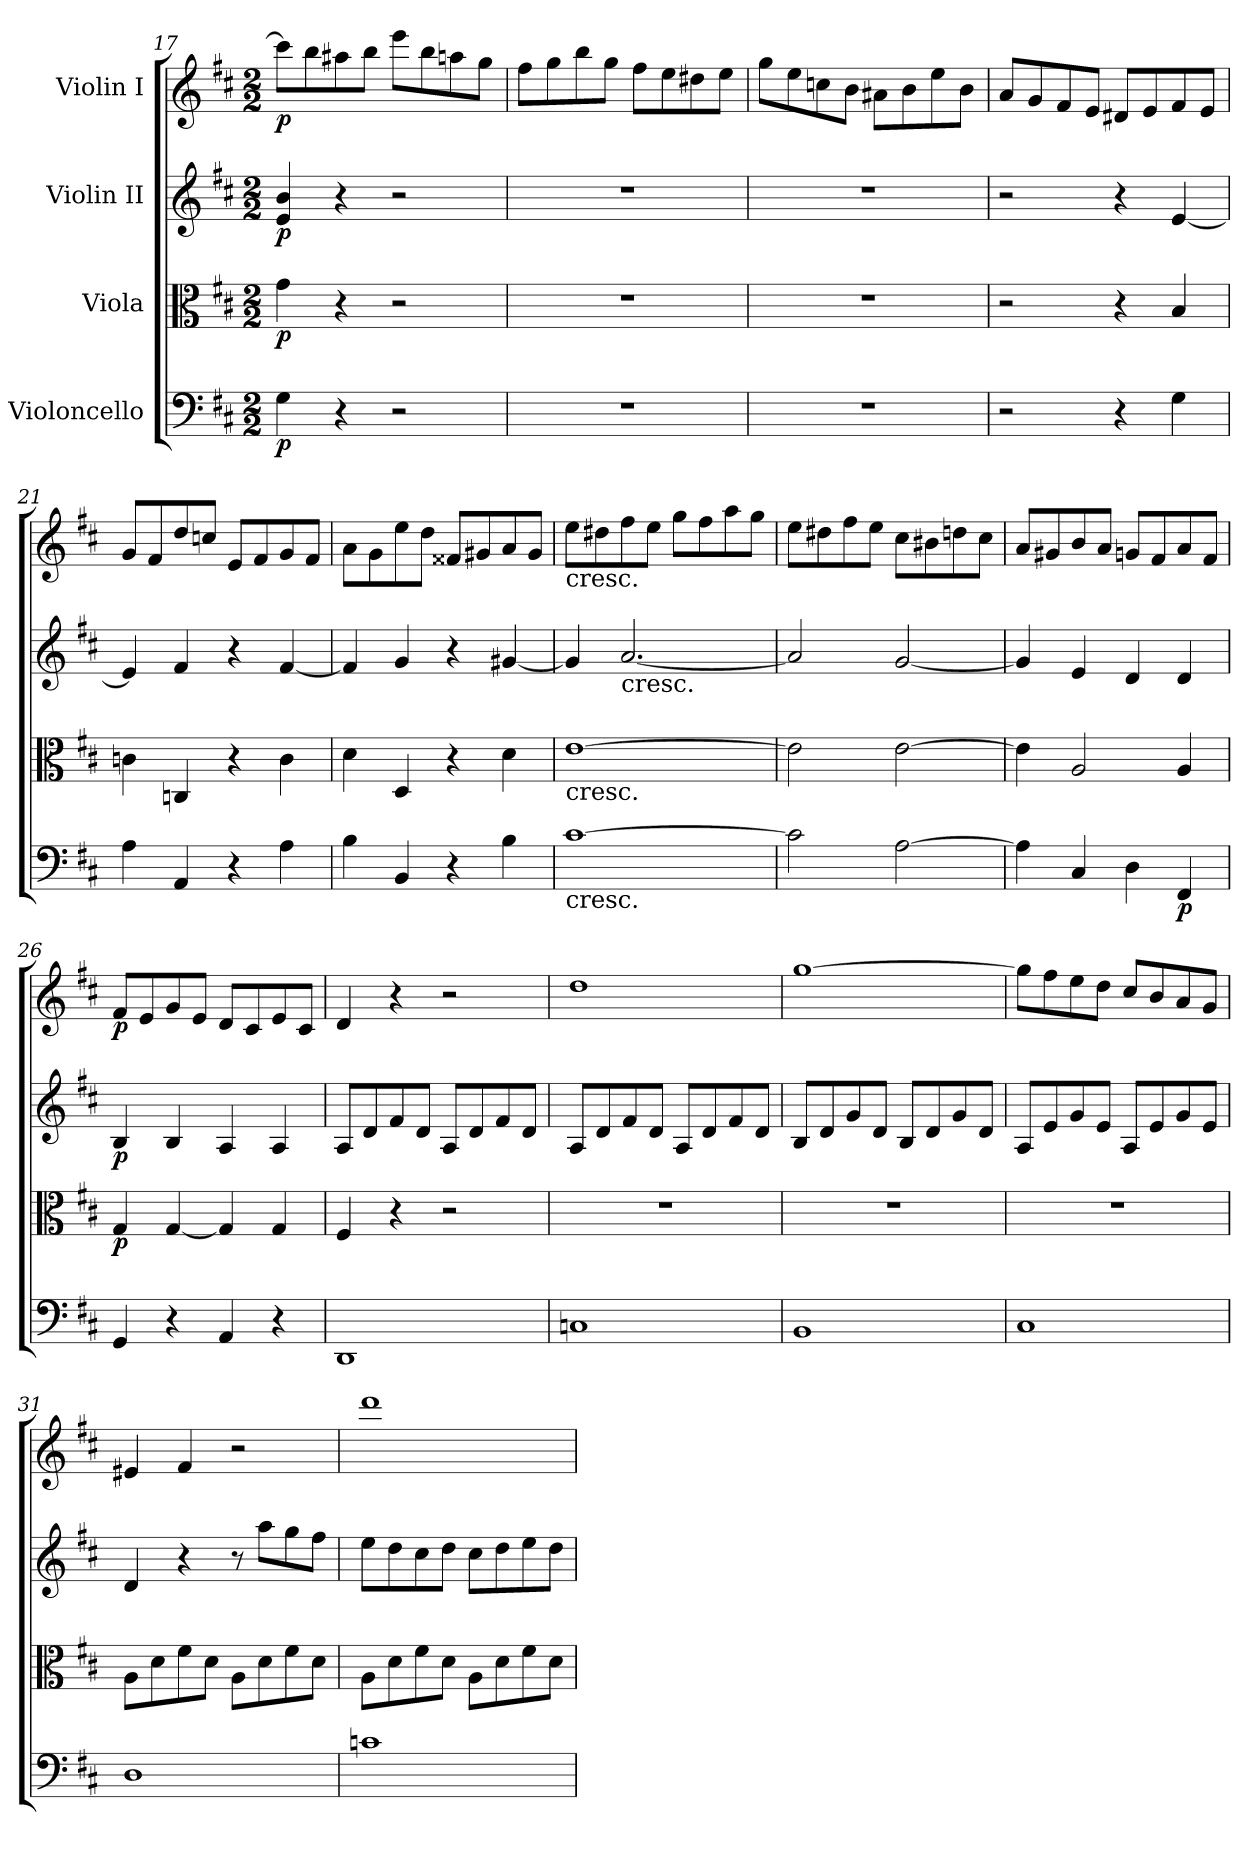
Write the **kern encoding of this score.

**kern	**dynam	**kern	**dynam	**kern	**dynam	**kern	**dynam
*part4	*part4	*part3	*part3	*part2	*part2	*part1	*part1
*staff4	*staff4	*staff3	*staff3	*staff2	*staff2	*staff1	*staff1
*I"Violoncello	*	*I"Viola	*	*I"Violin II	*	*I"Violin I	*
!!LO:LB:g=z
*clefF4	*	*clefC3	*	*clefG2	*	*clefG2	*
*k[f#c#]	*	*k[f#c#]	*	*k[f#c#]	*	*k[f#c#]	*
*M2/2	*	*M2/2	*	*M2/2	*	*M2/2	*
=17	=17	=17	=17	=17	=17	=17	=17
!	!LO:DY:b	!	!LO:DY:b	!	!LO:DY:b	!	!LO:DY:b
4G\	p	4g\	p	4e/ 4b/	p	8ccc\L]	p
.	.	.	.	.	.	8bb\	.
4r	.	4r	.	4r	.	8aa#X\	.
.	.	.	.	.	.	8bb\J	.
2r	.	2r	.	2r	.	8eee\L	.
.	.	.	.	.	.	8bb\	.
.	.	.	.	.	.	8aan\	.
.	.	.	.	.	.	8gg\J	.
=18	=18	=18	=18	=18	=18	=18	=18
1r	.	1r	.	1r	.	8ff#\L	.
.	.	.	.	.	.	8gg\	.
.	.	.	.	.	.	8bb\	.
.	.	.	.	.	.	8gg\J	.
.	.	.	.	.	.	8ff#\L	.
.	.	.	.	.	.	8ee\	.
.	.	.	.	.	.	8dd#X\	.
.	.	.	.	.	.	8ee\J	.
=19	=19	=19	=19	=19	=19	=19	=19
1r	.	1r	.	1r	.	8gg\L	.
.	.	.	.	.	.	8ee\	.
.	.	.	.	.	.	8ccn\	.
.	.	.	.	.	.	8b\J	.
.	.	.	.	.	.	8a#X\L	.
.	.	.	.	.	.	8b\	.
.	.	.	.	.	.	8ee\	.
.	.	.	.	.	.	8b\J	.
=20	=20	=20	=20	=20	=20	=20	=20
2r	.	2r	.	2r	.	8a/L	.
.	.	.	.	.	.	8g/	.
.	.	.	.	.	.	8f#/	.
.	.	.	.	.	.	8e/J	.
4r	.	4r	.	4r	.	8d#X/L	.
.	.	.	.	.	.	8e/	.
4G\	.	4B/	.	[4e/	.	8f#/	.
.	.	.	.	.	.	8e/J	.
!!LO:PB:g=z
=21	=21	=21	=21	=21	=21	=21	=21
4A\	.	4cn\	.	4e/]	.	8g/L	.
.	.	.	.	.	.	8f#/	.
4AA/	.	4Cn/	.	4f#/	.	8dd/	.
.	.	.	.	.	.	8ccn/J	.
4r	.	4r	.	4r	.	8e/L	.
.	.	.	.	.	.	8f#/	.
4A\	.	4c\	.	[4f#/	.	8g/	.
.	.	.	.	.	.	8f#/J	.
=22	=22	=22	=22	=22	=22	=22	=22
4B\	.	4d\	.	4f#/]	.	8a\L	.
.	.	.	.	.	.	8g\	.
4BB/	.	4D/	.	4g/	.	8ee\	.
.	.	.	.	.	.	8dd\J	.
4r	.	4r	.	4r	.	8f##X/L	.
.	.	.	.	.	.	8g#X/	.
4B\	.	4d\	.	[4g#X/	.	8a/	.
.	.	.	.	.	.	8g#/J	.
=23	=23	=23	=23	=23	=23	=23	=23
!	!	!	!	!	!	!LO:TX:b:t=cresc.	!
!	!	!LO:TX:b:t=cresc.	!	!	!	!	!
!LO:TX:b:t=cresc.	!	!	!	!	!	!	!
[1c#	.	[1e	.	4g#/]	.	8ee\L	.
.	.	.	.	.	.	8dd#X\	.
!	!	!	!	!LO:TX:b:t=cresc.	!	!	!
.	.	.	.	[2.a/	.	8ff#\	.
.	.	.	.	.	.	8ee\J	.
.	.	.	.	.	.	8gg\L	.
.	.	.	.	.	.	8ff#\	.
.	.	.	.	.	.	8aa\	.
.	.	.	.	.	.	8gg\J	.
!!LO:LB:g=z
=24	=24	=24	=24	=24	=24	=24	=24
2c#\]	.	2e\]	.	2a/]	.	8ee\L	.
.	.	.	.	.	.	8dd#X\	.
.	.	.	.	.	.	8ff#\	.
.	.	.	.	.	.	8ee\J	.
[2A\	.	[2e\	.	[2g/	.	8cc#\L	.
.	.	.	.	.	.	8b#X\	.
.	.	.	.	.	.	8ddn\	.
.	.	.	.	.	.	8cc#\J	.
!!LO:PB:g=z
=25	=25	=25	=25	=25	=25	=25	=25
4A\]	.	4e\]	.	4g/]	.	8a/L	.
.	.	.	.	.	.	8g#X/	.
4C#/	.	2A/	.	4e/	.	8b/	.
.	.	.	.	.	.	8a/J	.
4D\	.	.	.	4d/	.	8gn/L	.
.	.	.	.	.	.	8f#/	.
!	!LO:DY:b	!	!	!	!	!	!
4FF#/	p	4A/	.	4d/	.	8a/	.
.	.	.	.	.	.	8f#/J	.
=26	=26	=26	=26	=26	=26	=26	=26
!	!	!	!LO:DY:b	!	!LO:DY:b	!	!LO:DY:b
4GG/	.	4G/	p	4B/	p	8f#/L	p
.	.	.	.	.	.	8e/	.
4r	.	[4G/	.	4B/	.	8g/	.
.	.	.	.	.	.	8e/J	.
4AA/	.	4G/]	.	4A/	.	8d/L	.
.	.	.	.	.	.	8c#/	.
4r	.	4G/	.	4A/	.	8e/	.
.	.	.	.	.	.	8c#/J	.
=27	=27	=27	=27	=27	=27	=27	=27
1DD	.	4F#/	.	8A/L	.	4d/	.
.	.	.	.	8d/	.	.	.
.	.	4r	.	8f#/	.	4r	.
.	.	.	.	8d/J	.	.	.
.	.	2r	.	8A/L	.	2r	.
.	.	.	.	8d/	.	.	.
.	.	.	.	8f#/	.	.	.
.	.	.	.	8d/J	.	.	.
=28	=28	=28	=28	=28	=28	=28	=28
1Cn	.	1r	.	8A/L	.	1dd	.
.	.	.	.	8d/	.	.	.
.	.	.	.	8f#/	.	.	.
.	.	.	.	8d/J	.	.	.
.	.	.	.	8A/L	.	.	.
.	.	.	.	8d/	.	.	.
.	.	.	.	8f#/	.	.	.
.	.	.	.	8d/J	.	.	.
!!LO:LB:g=z
=29	=29	=29	=29	=29	=29	=29	=29
1BB	.	1r	.	8B/L	.	[1gg	.
.	.	.	.	8d/	.	.	.
.	.	.	.	8g/	.	.	.
.	.	.	.	8d/J	.	.	.
.	.	.	.	8B/L	.	.	.
.	.	.	.	8d/	.	.	.
.	.	.	.	8g/	.	.	.
.	.	.	.	8d/J	.	.	.
=30	=30	=30	=30	=30	=30	=30	=30
1C#	.	1r	.	8A/L	.	8gg\L]	.
.	.	.	.	8e/	.	8ff#\	.
.	.	.	.	8g/	.	8ee\	.
.	.	.	.	8e/J	.	8dd\J	.
.	.	.	.	8A/L	.	8cc#/L	.
.	.	.	.	8e/	.	8b/	.
.	.	.	.	8g/	.	8a/	.
.	.	.	.	8e/J	.	8g/J	.
=31	=31	=31	=31	=31	=31	=31	=31
1D	.	8A\L	.	4d/	.	4e#X/	.
.	.	8d\	.	.	.	.	.
.	.	8f#\	.	4r	.	4f#/	.
.	.	8d\J	.	.	.	.	.
.	.	8A\L	.	8r	.	2r	.
.	.	8d\	.	8aa\L	.	.	.
.	.	8f#\	.	8gg\	.	.	.
.	.	8d\J	.	8ff#\J	.	.	.
=32	=32	=32	=32	=32	=32	=32	=32
1cn	.	8A\L	.	8ee\L	.	1ddd	.
.	.	8d\	.	8dd\	.	.	.
.	.	8f#\	.	8cc#\	.	.	.
.	.	8d\J	.	8dd\J	.	.	.
.	.	8A\L	.	8cc#\L	.	.	.
.	.	8d\	.	8dd\	.	.	.
.	.	8f#\	.	8ee\	.	.	.
.	.	8d\J	.	8dd\J	.	.	.
=	=	=	=	=	=	=	=
*-	*-	*-	*-	*-	*-	*-	*-
